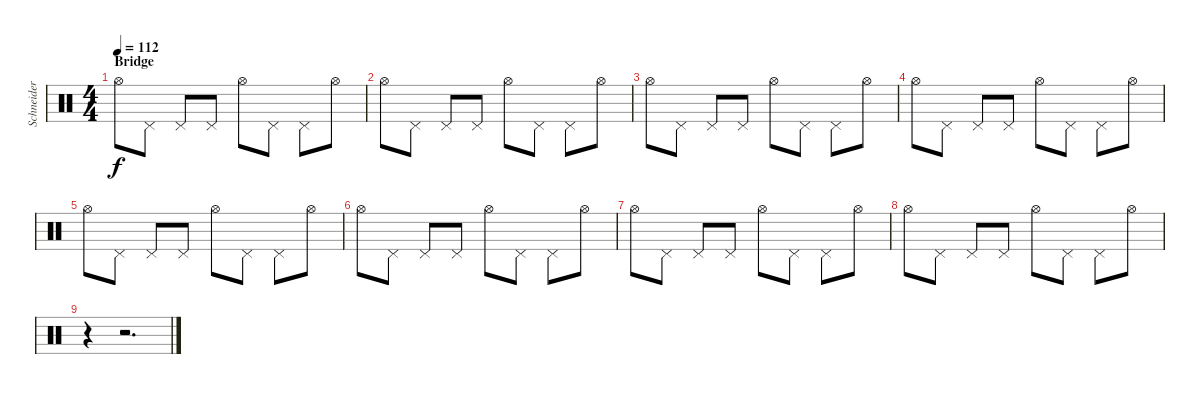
\track ("Schneider - Drums" "Schneider ") {instrument percussion}
\staff {score}
\articulation defaults
\ts (4 4)
\section ("" "Bridge")
\tempo 112
\clef neutral
\ks c "Hi-Hat (open)".8{dy f} "Pedal Hi-Hat (hit)".8 "Pedal Hi-Hat (hit)".8 "Pedal Hi-Hat (hit)".8 "Hi-Hat (open)".8 "Pedal Hi-Hat (hit)".8 "Pedal Hi-Hat (hit)".8 "Hi-Hat (open)".8
|
"Hi-Hat (open)".8 "Pedal Hi-Hat (hit)".8 "Pedal Hi-Hat (hit)".8 "Pedal Hi-Hat (hit)".8 "Hi-Hat (open)".8 "Pedal Hi-Hat (hit)".8 "Pedal Hi-Hat (hit)".8 "Hi-Hat (open)".8 |
"Hi-Hat (open)".8 "Pedal Hi-Hat (hit)".8 "Pedal Hi-Hat (hit)".8 "Pedal Hi-Hat (hit)".8 "Hi-Hat (open)".8 "Pedal Hi-Hat (hit)".8 "Pedal Hi-Hat (hit)".8 "Hi-Hat (open)".8 |
"Hi-Hat (open)".8 "Pedal Hi-Hat (hit)".8 "Pedal Hi-Hat (hit)".8 "Pedal Hi-Hat (hit)".8 "Hi-Hat (open)".8 "Pedal Hi-Hat (hit)".8 "Pedal Hi-Hat (hit)".8 "Hi-Hat (open)".8 |
"Hi-Hat (open)".8 "Pedal Hi-Hat (hit)".8 "Pedal Hi-Hat (hit)".8 "Pedal Hi-Hat (hit)".8 "Hi-Hat (open)".8 "Pedal Hi-Hat (hit)".8 "Pedal Hi-Hat (hit)".8 "Hi-Hat (open)".8 |
"Hi-Hat (open)".8 "Pedal Hi-Hat (hit)".8 "Pedal Hi-Hat (hit)".8 "Pedal Hi-Hat (hit)".8 "Hi-Hat (open)".8 "Pedal Hi-Hat (hit)".8 "Pedal Hi-Hat (hit)".8 "Hi-Hat (open)".8 |
"Hi-Hat (open)".8 "Pedal Hi-Hat (hit)".8 "Pedal Hi-Hat (hit)".8 "Pedal Hi-Hat (hit)".8 "Hi-Hat (open)".8 "Pedal Hi-Hat (hit)".8 "Pedal Hi-Hat (hit)".8 "Hi-Hat (open)".8 |
"Hi-Hat (open)".8 "Pedal Hi-Hat (hit)".8 "Pedal Hi-Hat (hit)".8 "Pedal Hi-Hat (hit)".8 "Hi-Hat (open)".8 "Pedal Hi-Hat (hit)".8 "Pedal Hi-Hat (hit)".8 "Hi-Hat (open)".8 |
r.4 r.2{d}
